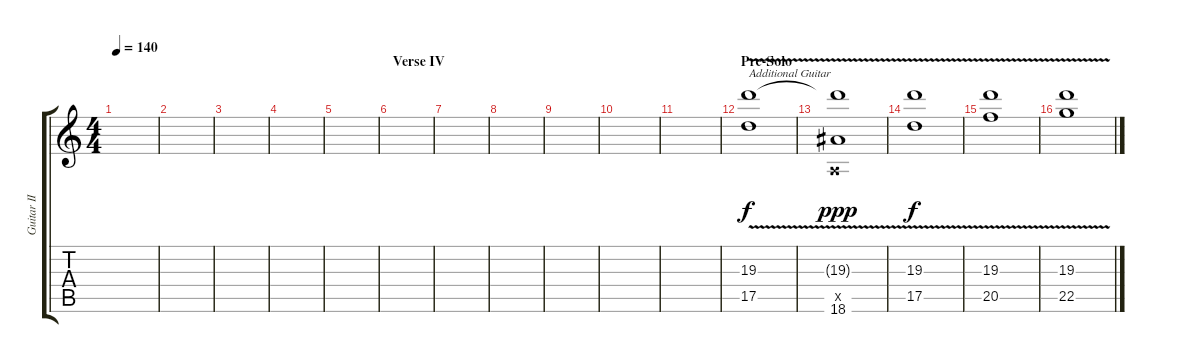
\track ("Guitar II" "Guitar II") {instrument distortionguitar}
\staff {score tabs}
\tuning (E4 B3 G3 D3 A2 E2) {hide}
\ts (4 4)
\tempo 140
\clef g2
\ks c
|
|
|
|
|
\section ("" "Verse IV")
|
|
|
|
|
|
\section ("" "Pre-Solo")
(19.3{v} 17.5{v}).1{txt "Additional Guitar" volume 13} |
(19.3{t} 0.5{x} 18.6{v}).1{dy ppp} |
(19.3{v} 17.5{v}).1{dy f} |
(19.3{v} 20.5{v}).1 |
(19.3{v} 22.5{v}).1
